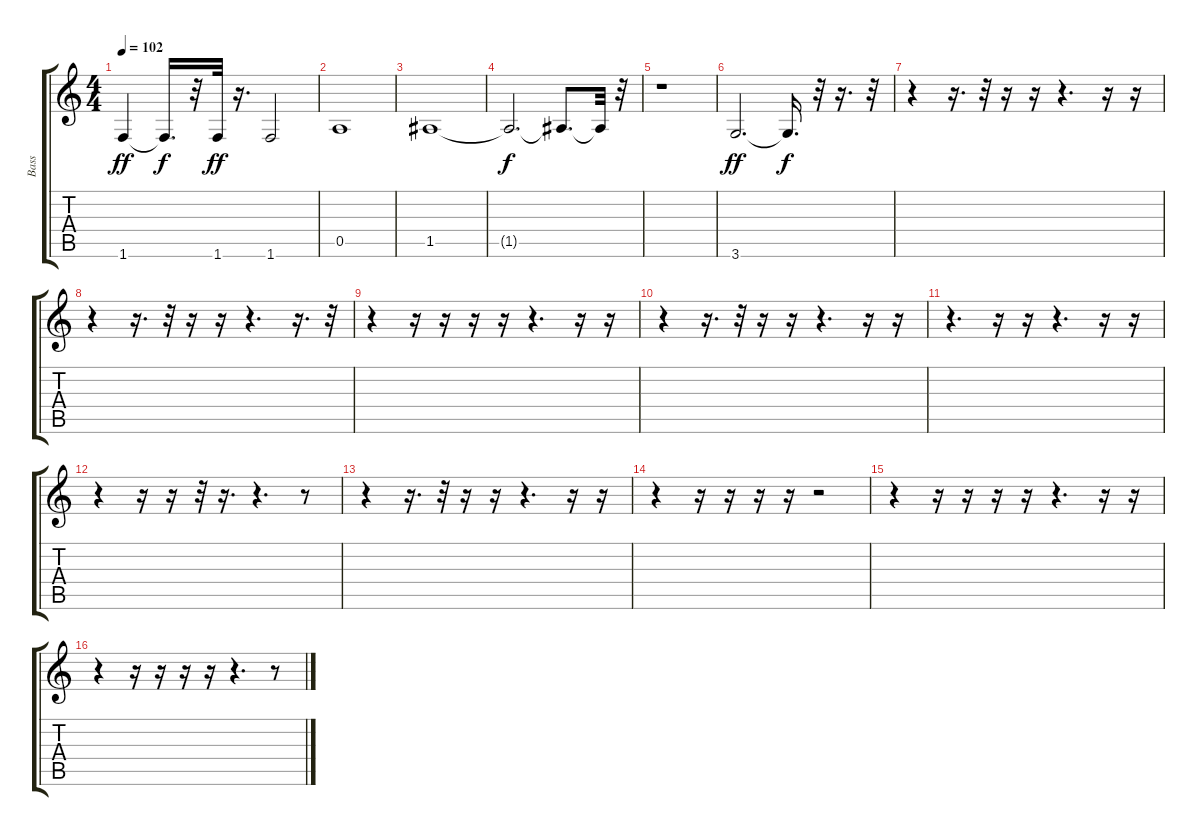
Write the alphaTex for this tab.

\track ("Bass" "Bass") {instrument fretlessbass}
\staff {score tabs}
\tuning (E4 B3 G3 D3 A2 E2) {hide}
\ts (4 4)
\tempo 102
\clef g2
\ks c
1.6.4{dy ff} 1.6{t}.16{d dy f} r.32 1.6.32{dy ff} r.16{d} 1.6.2 |
0.5.1 |
1.5.1 |
1.5{t}.2{d dy f} 1.5{t}.8{d} 1.5{t}.32 r.32 |
r.1 |
3.6.2{d dy ff} 3.6{t}.16{d dy f} r.32 r.16{d} r.32 |
r.4 r.16{d} r.32 r.16 r.16 r.4{d} r.16 r.16 |
r.4 r.16{d} r.32 r.16 r.16 r.4{d} r.16{d} r.32 |
r.4 r.16 r.16 r.16 r.16 r.4{d} r.16 r.16 |
r.4 r.16{d} r.32 r.16 r.16 r.4{d} r.16 r.16 |
r.4{d} r.16 r.16 r.4{d} r.16 r.16 |
r.4 r.16 r.16 r.32 r.16{d} r.4{d} r.8 |
r.4 r.16{d} r.32 r.16 r.16 r.4{d} r.16 r.16 |
r.4 r.16 r.16 r.16 r.16 r.2 |
r.4 r.16 r.16 r.16 r.16 r.4{d} r.16 r.16 |
r.4 r.16 r.16 r.16 r.16 r.4{d} r.8
